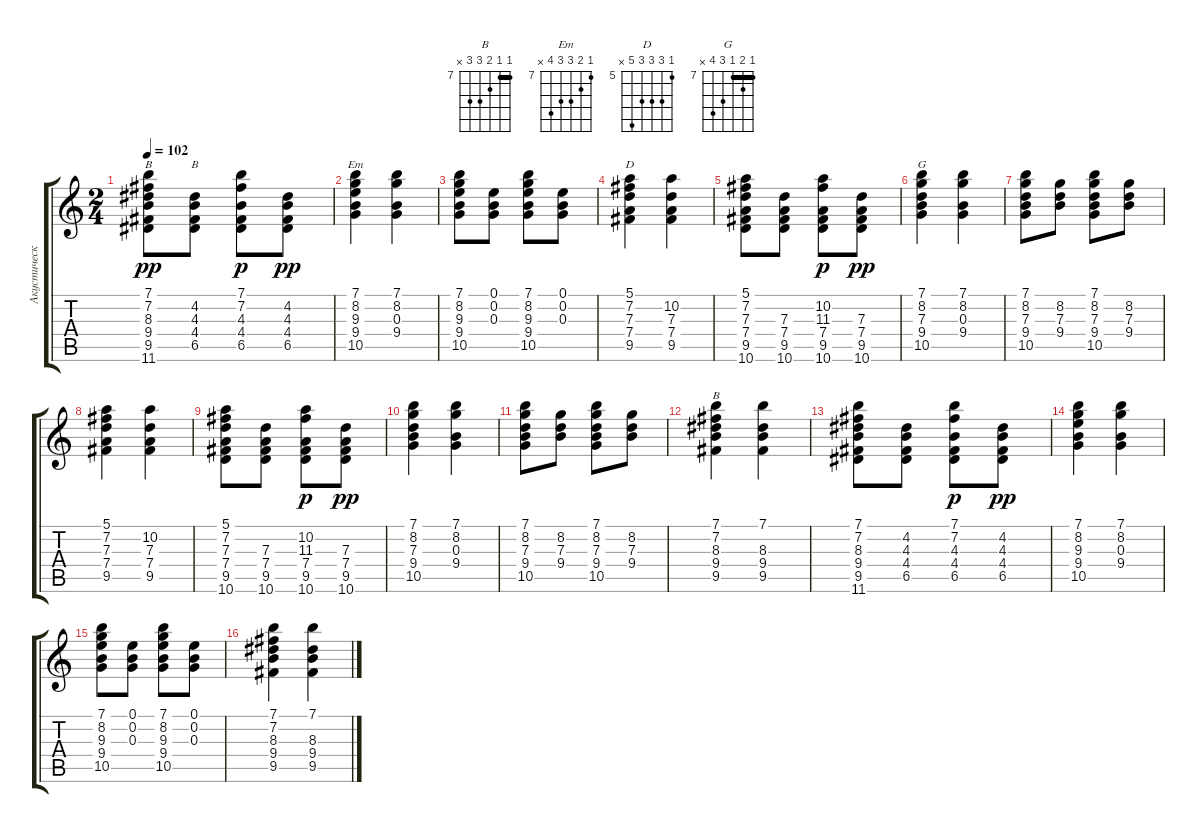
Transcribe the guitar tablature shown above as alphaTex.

\track ("Акустическая гитара" "Акустическ") {instrument acousticguitarsteel}
\staff {score tabs}
\tuning (E4 B3 G3 D3 A2 E2) {hide}
\chord ("B" 7 7 8 9 9 11) {firstfret 7 barre 7}
\chord ("B" x 4 4 4 6 x) {firstfret 4 barre 4}
\chord ("Em" 7 8 9 9 10 x) {firstfret 7}
\chord ("D" 5 7 7 7 9 x) {firstfret 5}
\chord ("G" 7 8 7 9 10 x) {firstfret 7 barre 7}
\chord ("B" 7 7 8 9 9 x) {firstfret 7 barre 7}
\ts (2 4)
\tempo 102
\clef g2
\ks c
(7.1 7.2 8.3 9.4 9.5 11.6).8{ch "B" dy pp} (4.2 4.3 4.4 6.5).8{ch "B"} (7.1 7.2 4.3 4.4 6.5).8{dy p} (4.2 4.3 4.4 6.5).8{dy pp} |
(7.1 8.2 9.3 9.4 10.5).4{ch "Em"} (7.1 8.2 0.3 9.4).4 |
(7.1 8.2 9.3 9.4 10.5).8 (0.1 0.2 0.3).8 (7.1 8.2 9.3 9.4 10.5).8 (0.1 0.2 0.3).8 |
(5.1 7.2 7.3 7.4 9.5).4{ch "D"} (10.2 7.3 7.4 9.5).4 |
(5.1 7.2 7.3 7.4 9.5 10.6).8 (7.3 7.4 9.5 10.6).8 (10.2 11.3 7.4 9.5 10.6).8{dy p} (7.3 7.4 9.5 10.6).8{dy pp} |
(7.1 8.2 7.3 9.4 10.5).4{ch "G"} (7.1 8.2 0.3 9.4).4 |
(7.1 8.2 7.3 9.4 10.5).8 (8.2 7.3 9.4).8 (7.1 8.2 7.3 9.4 10.5).8 (8.2 7.3 9.4).8 |
(5.1 7.2 7.3 7.4 9.5).4 (10.2 7.3 7.4 9.5).4 |
(5.1 7.2 7.3 7.4 9.5 10.6).8 (7.3 7.4 9.5 10.6).8 (10.2 11.3 7.4 9.5 10.6).8{dy p} (7.3 7.4 9.5 10.6).8{dy pp} |
(7.1 8.2 7.3 9.4 10.5).4 (7.1 8.2 0.3 9.4).4 |
(7.1 8.2 7.3 9.4 10.5).8 (8.2 7.3 9.4).8 (7.1 8.2 7.3 9.4 10.5).8 (8.2 7.3 9.4).8 |
(7.1 7.2 8.3 9.4 9.5).4{ch "B"} (7.1 8.3 9.4 9.5).4 |
(7.1 7.2 8.3 9.4 9.5 11.6).8 (4.2 4.3 4.4 6.5).8 (7.1 7.2 4.3 4.4 6.5).8{dy p} (4.2 4.3 4.4 6.5).8{dy pp} |
(7.1 8.2 9.3 9.4 10.5).4 (7.1 8.2 0.3 9.4).4 |
(7.1 8.2 9.3 9.4 10.5).8 (0.1 0.2 0.3).8 (7.1 8.2 9.3 9.4 10.5).8 (0.1 0.2 0.3).8 |
(7.1 7.2 8.3 9.4 9.5).4 (7.1 8.3 9.4 9.5).4
